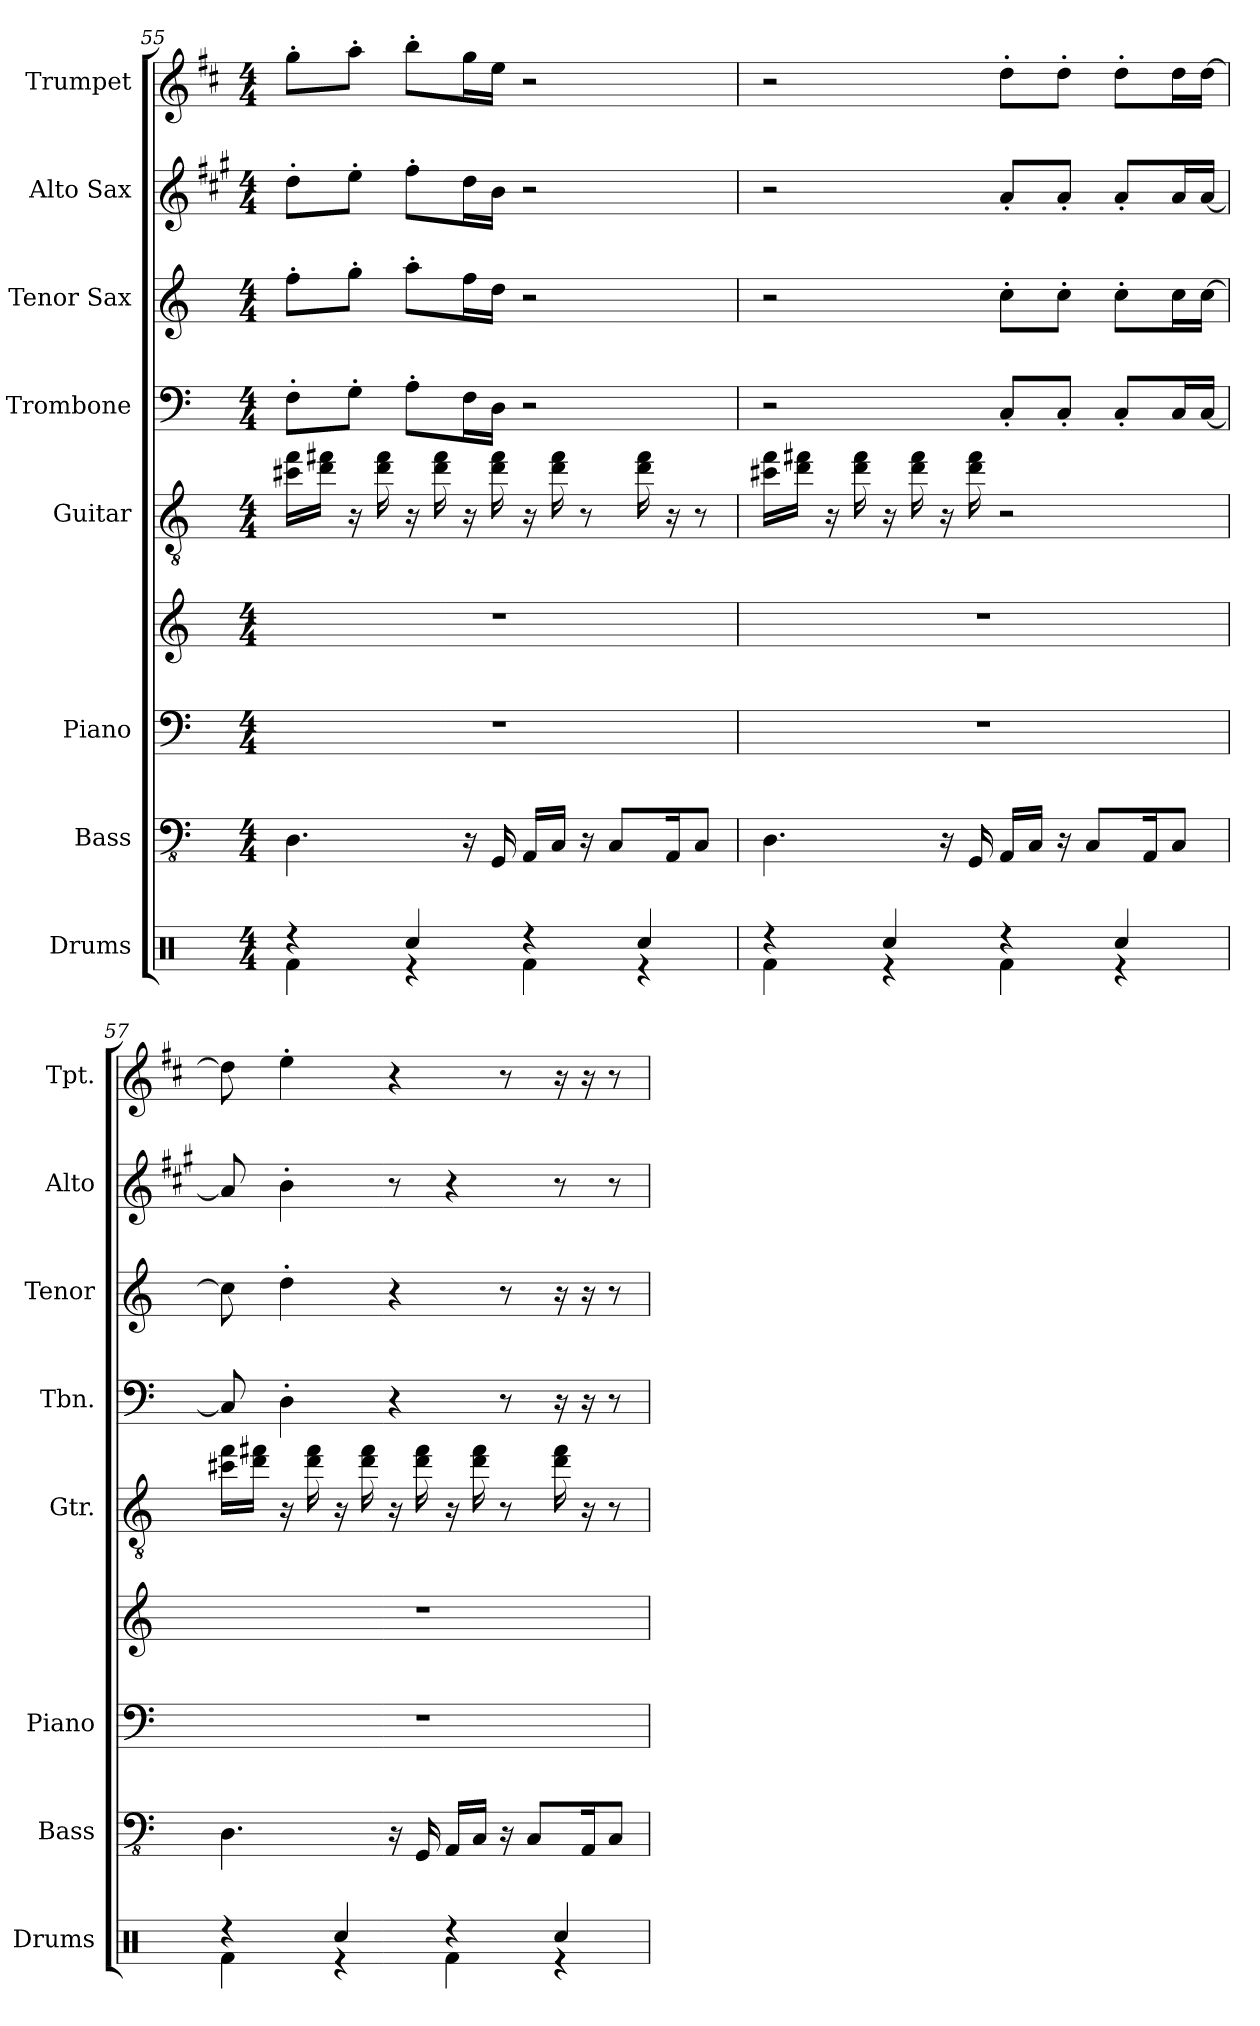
**kern	**kern	**kern	**kern	**kern	**kern	**kern	**kern	**kern
*part8	*part7	*part6	*part6	*part5	*part4	*part3	*part2	*part1
*staff9	*staff8	*staff7	*staff6	*staff5	*staff4	*staff3	*staff2	*staff1
*I"Drums	*I"Bass	*I"Piano	*	*I"Guitar	*I"Trombone	*I"Tenor Sax	*I"Alto Sax	*I"Trumpet
*I'Drums	*I'Bass	*I'Piano	*	*I'Gtr.	*I'Tbn.	*I'Tenor	*I'Alto	*I'Tpt.
!!LO:PB:g=z
*clefX	*clefFv4	*clefF4	*clefG2	*clefGv2	*clefF4	*clefG2	*clefG2	*clefG2
*	*	*	*	*	*	*ITrd8c14	*ITrd5c9	*ITrd1c2
*k[]	*k[]	*k[]	*k[]	*k[]	*k[]	*k[]	*k[]	*k[]
*M4/4	*M4/4	*M4/4	*M4/4	*M4/4	*M4/4	*M4/4	*M4/4	*M4/4
=55	=55	=55	=55	=55	=55	=55	=55	=55
*^	*	*	*	*	*	*	*	*
4r	4Rf\	4.DD\	1r	1r	16cc#X\ 16ff\LL	8F'\L	8f'\L	8f'\L	8ff'\L
.	.	.	.	.	16dd\ 16ff#X\JJ	.	.	.	.
.	.	.	.	.	16r	8G'\J	8g'\J	8g'\J	8gg'\J
.	.	.	.	.	16dd\ 16ff#\	.	.	.	.
4Rcc/	4r	.	.	.	16r	8A'\L	8a'\L	8a'\L	8aa'\L
.	.	.	.	.	16dd\ 16ff#\	.	.	.	.
.	.	16r	.	.	16r	16F\L	16f\L	16f\L	16ff\L
.	.	16GGG/	.	.	16dd\ 16ff#\	16D\JJ	16d\JJ	16d\JJ	16dd\JJ
4r	4Rf\	16AAA/LL	.	.	16r	2r	2r	2r	2r
.	.	16CC/JJ	.	.	16dd\ 16ff#\	.	.	.	.
.	.	16r	.	.	8r	.	.	.	.
.	.	8CC/L	.	.	.	.	.	.	.
4Rcc/	4r	.	.	.	16dd\ 16ff#\	.	.	.	.
.	.	16AAA/K	.	.	16r	.	.	.	.
.	.	8CC/J	.	.	8r	.	.	.	.
=56	=56	=56	=56	=56	=56	=56	=56	=56	=56
4r	4Rf\	4.DD\	1r	1r	16cc#X\ 16ff\LL	2r	2r	2r	2r
.	.	.	.	.	16dd\ 16ff#X\JJ	.	.	.	.
.	.	.	.	.	16r	.	.	.	.
.	.	.	.	.	16dd\ 16ff#\	.	.	.	.
4Rcc/	4r	.	.	.	16r	.	.	.	.
.	.	.	.	.	16dd\ 16ff#\	.	.	.	.
.	.	16r	.	.	16r	.	.	.	.
.	.	16GGG/	.	.	16dd\ 16ff#\	.	.	.	.
4r	4Rf\	16AAA/LL	.	.	2r	8C'/L	8c'\L	8c'/L	8cc'\L
.	.	16CC/JJ	.	.	.	.	.	.	.
.	.	16r	.	.	.	8C'/J	8c'\J	8c'/J	8cc'\J
.	.	8CC/L	.	.	.	.	.	.	.
4Rcc/	4r	.	.	.	.	8C'/L	8c'\L	8c'/L	8cc'\L
.	.	16AAA/K	.	.	.	.	.	.	.
.	.	8CC/J	.	.	.	16C/L	16c\L	16c/L	16cc\L
.	.	.	.	.	.	[16C/JJ	[16c\JJ	[16c/JJ	[16cc\JJ
!!LO:PB:g=z
=57	=57	=57	=57	=57	=57	=57	=57	=57	=57
4r	4Rf\	4.DD\	1r	1r	16cc#X\ 16ff\LL	8C/]	8c\]	8c/]	8cc\]
.	.	.	.	.	16dd\ 16ff#X\JJ	.	.	.	.
.	.	.	.	.	16r	4D'\	4d'\	4d'\	4dd'\
.	.	.	.	.	16dd\ 16ff#\	.	.	.	.
4Rcc/	4r	.	.	.	16r	.	.	.	.
.	.	.	.	.	16dd\ 16ff#\	.	.	.	.
.	.	16r	.	.	16r	4r	4r	8r	4r
.	.	16GGG/	.	.	16dd\ 16ff#\	.	.	.	.
4r	4Rf\	16AAA/LL	.	.	16r	.	.	4r	.
.	.	16CC/JJ	.	.	16dd\ 16ff#\	.	.	.	.
.	.	16r	.	.	8r	8r	8r	.	8r
.	.	8CC/L	.	.	.	.	.	.	.
4Rcc/	4r	.	.	.	16dd\ 16ff#\	16r	16r	8r	16r
.	.	16AAA/K	.	.	16r	16r	16r	.	16r
.	.	8CC/J	.	.	8r	8r	8r	8r	8r
*v	*v	*	*	*	*	*	*	*	*
=	=	=	=	=	=	=	=	=
*-	*-	*-	*-	*-	*-	*-	*-	*-
